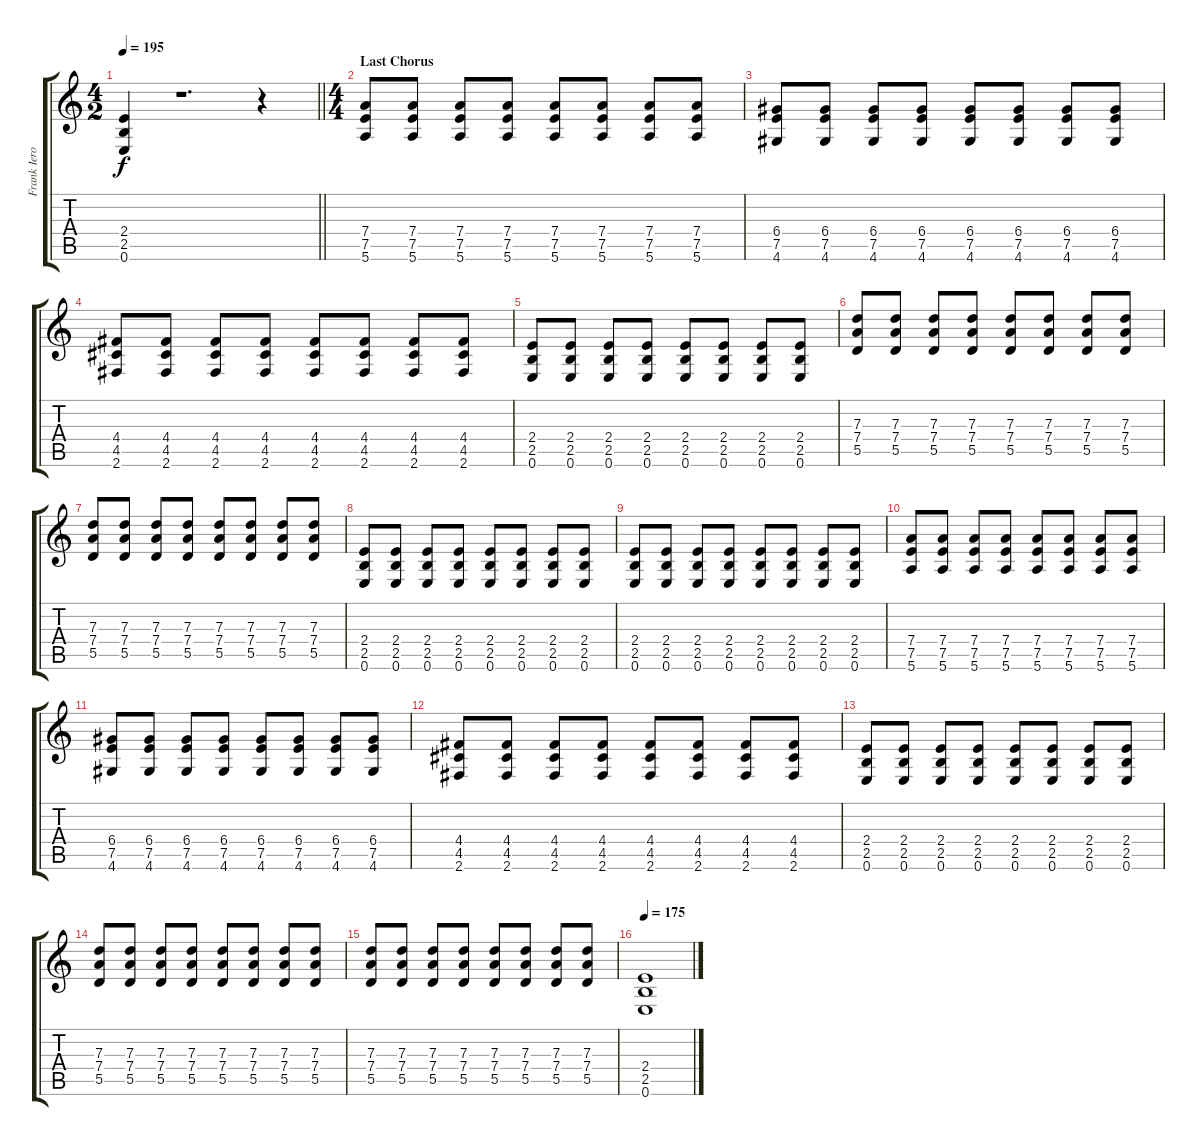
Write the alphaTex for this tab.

\track ("Frank Iero (rhythm guitar)" "Frank Iero") {instrument distortionguitar}
\staff {score tabs}
\tuning (E4 B3 G3 D3 A2 E2) {hide}
\ts (4 2)
\tempo 195
\clef g2
\barLineRight lightlight
\ks c
(2.4 2.5 0.6).4{dy f} r.1{d} r.4 |
\ts (4 4)
\section ("" "Last Chorus")
(7.4 7.5 5.6).8 (7.4 7.5 5.6).8 (7.4 7.5 5.6).8 (7.4 7.5 5.6).8 (7.4 7.5 5.6).8 (7.4 7.5 5.6).8 (7.4 7.5 5.6).8 (7.4 7.5 5.6).8 |
(6.4 7.5 4.6).8 (6.4 7.5 4.6).8 (6.4 7.5 4.6).8 (6.4 7.5 4.6).8 (6.4 7.5 4.6).8 (6.4 7.5 4.6).8 (6.4 7.5 4.6).8 (6.4 7.5 4.6).8 |
(4.4 4.5 2.6).8 (4.4 4.5 2.6).8 (4.4 4.5 2.6).8 (4.4 4.5 2.6).8 (4.4 4.5 2.6).8 (4.4 4.5 2.6).8 (4.4 4.5 2.6).8 (4.4 4.5 2.6).8 |
(2.4 2.5 0.6).8 (2.4 2.5 0.6).8 (2.4 2.5 0.6).8 (2.4 2.5 0.6).8 (2.4 2.5 0.6).8 (2.4 2.5 0.6).8 (2.4 2.5 0.6).8 (2.4 2.5 0.6).8 |
(7.3 7.4 5.5).8 (7.3 7.4 5.5).8 (7.3 7.4 5.5).8 (7.3 7.4 5.5).8 (7.3 7.4 5.5).8 (7.3 7.4 5.5).8 (7.3 7.4 5.5).8 (7.3 7.4 5.5).8 |
(7.3 7.4 5.5).8 (7.3 7.4 5.5).8 (7.3 7.4 5.5).8 (7.3 7.4 5.5).8 (7.3 7.4 5.5).8 (7.3 7.4 5.5).8 (7.3 7.4 5.5).8 (7.3 7.4 5.5).8 |
(2.4 2.5 0.6).8 (2.4 2.5 0.6).8 (2.4 2.5 0.6).8 (2.4 2.5 0.6).8 (2.4 2.5 0.6).8 (2.4 2.5 0.6).8 (2.4 2.5 0.6).8 (2.4 2.5 0.6).8 |
(2.4 2.5 0.6).8 (2.4 2.5 0.6).8 (2.4 2.5 0.6).8 (2.4 2.5 0.6).8 (2.4 2.5 0.6).8 (2.4 2.5 0.6).8 (2.4 2.5 0.6).8 (2.4 2.5 0.6).8 |
(7.4 7.5 5.6).8 (7.4 7.5 5.6).8 (7.4 7.5 5.6).8 (7.4 7.5 5.6).8 (7.4 7.5 5.6).8 (7.4 7.5 5.6).8 (7.4 7.5 5.6).8 (7.4 7.5 5.6).8 |
(6.4 7.5 4.6).8 (6.4 7.5 4.6).8 (6.4 7.5 4.6).8 (6.4 7.5 4.6).8 (6.4 7.5 4.6).8 (6.4 7.5 4.6).8 (6.4 7.5 4.6).8 (6.4 7.5 4.6).8 |
(4.4 4.5 2.6).8 (4.4 4.5 2.6).8 (4.4 4.5 2.6).8 (4.4 4.5 2.6).8 (4.4 4.5 2.6).8 (4.4 4.5 2.6).8 (4.4 4.5 2.6).8 (4.4 4.5 2.6).8 |
(2.4 2.5 0.6).8 (2.4 2.5 0.6).8 (2.4 2.5 0.6).8 (2.4 2.5 0.6).8 (2.4 2.5 0.6).8 (2.4 2.5 0.6).8 (2.4 2.5 0.6).8 (2.4 2.5 0.6).8 |
(7.3 7.4 5.5).8 (7.3 7.4 5.5).8 (7.3 7.4 5.5).8 (7.3 7.4 5.5).8 (7.3 7.4 5.5).8 (7.3 7.4 5.5).8 (7.3 7.4 5.5).8 (7.3 7.4 5.5).8 |
(7.3 7.4 5.5).8 (7.3 7.4 5.5).8 (7.3 7.4 5.5).8 (7.3 7.4 5.5).8 (7.3 7.4 5.5).8 (7.3 7.4 5.5).8 (7.3 7.4 5.5).8 (7.3 7.4 5.5).8 |
\tempo 175
(2.4 2.5 0.6).1
